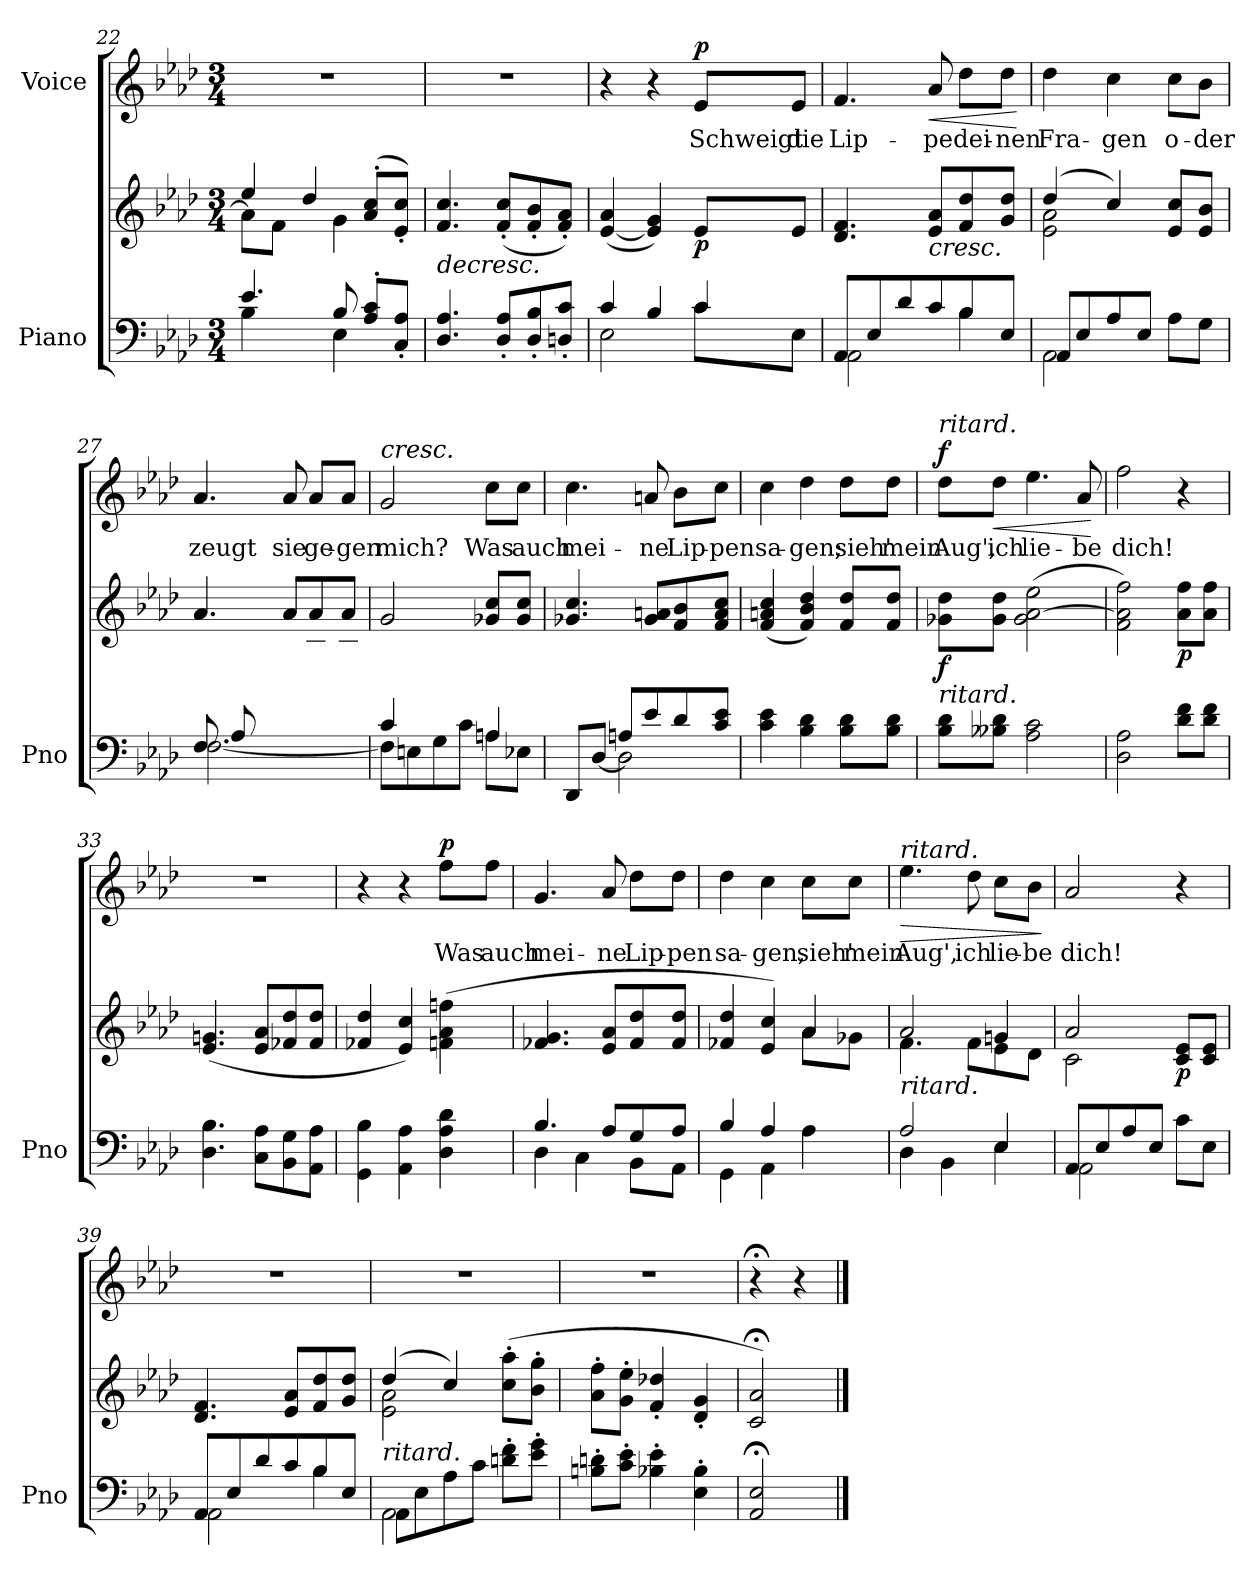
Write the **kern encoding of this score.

**kern	**kern	**dynam	**kern	**text	**dynam
*part2	*part2	*part2	*part1	*part1	*part1
*staff3	*staff2	*staff2/3	*staff1	*staff1	*staff1
*I"Piano	*	*	*I"Voice	*	*
*I'Pno	*	*	*	*	*
*clefF4	*clefG2	*	*clefG2	*	*
*k[b-e-a-d-]	*k[b-e-a-d-]	*	*k[b-e-a-d-]	*	*
*M3/4	*M3/4	*	*M3/4	*	*
=22	=22	=22	=22	=22	=22
*^	*^	*	*	*	*
4.e-/	4B-\	4ee-/	8a-\L]	.	2.r	.	.
.	.	.	8f\J	.	.	.	.
.	8ryy	4dd-/	8ryy	.	.	.	.
8B-/	4E-\	.	4g\	.	.	.	.
8A-/'< 8c/'<L	.	(8a-/' 8cc/'L	.	.	.	.	.
8C/'< 8A-/'<J	8ryy	8e-/' 8cc/'J)	8ryy	.	.	.	.
=23	=23	=23	=23	=23	=23	=23	=23
!	!	!	!	!LO:HP:b	!	!	!
*v	*v	*	*	*	*	*	*
*	*v	*v	*	*	*	*
4.D-/ 4.A-/	4.f/ 4.cc/	>	2.r	.	.
8D-/' 8A-/'L	(>8f/'> 8cc/'>L	.	.	.	.
8D-/' 8B-/'	8f/'> 8b-/'>	.	.	.	.
8Dn/' 8c/'J	8f/'> 8a-/'>J)	.	.	.	.
=24	=24	=24	=24	=24	=24
*^	*	*	*	*	*
4c/	2E-\	([4e-/ 4a-/	.	4r	.	.
4B-/	.	4e-/] 4g/)	.	4r	.	.
!	!	!	!LO:DY:b	!	!LO:LY:b	!LO:DY:a
4c/	8c\L	8e-/L	p	8e-/L	Schweigt	p
!	!	!	!	!	!LO:LY:b	!
.	8E-\J	8e-/J	.	8e-/J	die	.
=25	=25	=25	=25	=25	=25	=25
!	!	!	!	!	!LO:LY:b	!
8AA-/L	2AA-\	4.d-/ 4.f/	.	4.f/	Lip-	.
8E-/	.	.	.	.	.	.
8d-/	.	.	.	.	.	.
!	!	!	!LO:HP:b	!	!LO:LY:b	!LO:HP:b
8c/	.	8e-/ 8a-/L	<	8a-/	-pe	<
!	!	!	!	!	!LO:LY:b	!
8B-/	4B-\	8f/ 8dd-/	.	8dd-\L	dei-	.
!	!	!	!	!	!LO:LY:b	!
8E-/J	.	8g/ 8dd-/J	.	8dd-\J	-nen	.
*v	*v	*	*	*	*	*
.	.	]	.	.	[
=26	=26	=26	=26	=26	=26
*^	*^	*	*	*	*
!	!	!	!	!	!	!LO:LY:b	!
2AA-\	8AA-/L	(4dd-/	2e-\ 2a-\	.	4dd-\	Fra-	.
.	8E-/	.	.	.	.	.	.
!	!	!	!	!	!	!LO:LY:b	!
.	8A-/	4cc/)	.	.	4cc\	-gen	.
.	8E-/J	.	.	.	.	.	.
!	!	!	!	!	!	!LO:LY:b	!
8A-\L	4ryy	8e-/ 8cc/L	4ryy	.	8cc\L	o-	.
!	!	!	!	!	!	!LO:LY:b	!
8G\J	.	8e-/ 8b-/J	.	.	8b-\J	-der	.
!!LO:LB:g=z
=27	=27	=27	=27	=27	=27	=27	=27
!	!	!	!	!	!	!LO:LY:b	!
8F/L	[2.F\	4.a-/	4ryy	.	4.a-/	zeugt	.
8A-/	.	.	.	.	.	.	.
2ryy	.	.	8e-\	.	.	.	.
!	!	!	!	!	!	!LO:LY:b	!
.	.	8a-/L	8d-\	.	8a-/	sie	.
!	!	!	!	!	!	!LO:LY:b	!
.	.	8a-/	8c\	.	8a-/L	ge-	.
!	!	!	!	!	!	!LO:LY:b	!
.	.	8a-/J	8Bn\J	.	8a-/J	-gen	.
=28	=28	=28	=28	=28	=28	=28	=28
!	!	!	!	!	!LO:TX:a:i:t=cresc.	!	!
!	!	!LO:TX:a:i:t=cresc.	!	!	!	!	!
!	!	!	!	!	!	!LO:LY:b	!
*	*	*v	*v	*	*	*	*
4c/	8F\L]	2g/	.	2g/	mich?	.
.	8En\	.	.	.	.	.
4ryy	8G\	.	.	.	.	.
.	8c\J	.	.	.	.	.
!	!	!	!	!	!LO:LY:b	!
4An/	8A\L	8g-X/ 8cc/L	.	8cc\L	Was	.
!	!	!	!	!	!LO:LY:b	!
.	8E-X\J	8g-/ 8cc/J	.	8cc\J	auch	.
=29	=29	=29	=29	=29	=29	=29
!	!	!	!	!	!LO:LY:b	!
8DD-/L	4ryy	4.g-X/ 4.cc/	.	4.cc\	mei-	.
[8D-/J	.	.	.	.	.	.
8An/L	2D-\]	.	.	.	.	.
!	!	!	!	!	!LO:LY:b	!
8e-/	.	8g-/ 8an/L	.	8an/	-ne	.
!	!	!	!	!	!LO:LY:b	!
8d-/	.	8f/ 8b-/	.	8b-\L	Lip-	.
!	!	!	!	!	!LO:LY:b	!
8c/ 8e-/J	.	8f/ 8a/ 8cc/J	.	8cc\J	-pen	.
*v	*v	*	*	*	*	*
=30	=30	=30	=30	=30	=30
!	!	!	!	!LO:LY:b	!
4c\ 4e-\	(>4f/ 4an/ 4cc/	.	4cc\	sa-	.
!	!	!	!	!LO:LY:b	!
4B-\ 4d-\	4f/ 4b-/ 4dd-/)	.	4dd-\	-gen;	.
!	!	!	!	!LO:LY:b	!
8B-\ 8d-\L	8f/ 8dd-/L	.	8dd-\L	sieh'	.
!	!	!	!	!LO:LY:b	!
8B-\ 8d-\J	8f/ 8dd-/J	.	8dd-\J	mein	.
=31	=31	=31	=31	=31	=31
!	!	!	!LO:TX:a:i:t=ritard.	!	!
!	!LO:TX:b:i:t=ritard.	!	!	!	!
!	!	!LO:DY:b	!	!LO:LY:b	!LO:DY:a
8B-\ 8d-\L	8g-X\ 8dd-\L	f	8dd-\L	Aug',	f
!	!	!	!	!LO:LY:b	!LO:HP:b
8B--X\ 8d-\J	8g-\ 8dd-\J	.	8dd-\J	ich	<
!	!	!	!	!LO:LY:b	!
2A-\ 2c\	(>2g-\ [>2a-\ 2ee-\	.	4.ee-\	lie-	.
!	!	!	!	!LO:LY:b	!
.	.	.	8a-/	-be	.
.	.	.	.	.	[
!!LO:LB:g=z
=32	=32	=32	=32	=32	=32
!	!	!	!	!LO:LY:b	!
2D-\ 2A-\	2f\ 2a-\] 2ff\)	.	2ff\	dich!	.
!	!	!LO:DY:b	!	!	!
8d-\ 8f\L	8a-\ 8ff\L	p	4r	.	.
8d-\ 8f\J	8a-\ 8ff\J	.	.	.	.
=33	=33	=33	=33	=33	=33
4.D-\ 4.B-\	(<4.e-/ 4.gn/	.	2.r	.	.
8C\ 8A-\L	8e-/ 8a-/L	.	.	.	.
8BB-\ 8G\	8f-X/ 8dd-/	.	.	.	.
8AA-\ 8A-\J	8f-/ 8dd-/J	.	.	.	.
=34	=34	=34	=34	=34	=34
4GG\ 4B-\	4f-X/ 4dd-/	.	4r	.	.
4AA-\ 4A-\	4e-/ 4cc/)	.	4r	.	.
!	!	!	!	!LO:LY:b	!LO:DY:a
4D-\ 4A-\ 4d-\	(4fn\ 4a-\ 4ffn\	.	8ff\L	Was	p
!	!	!	!	!LO:LY:b	!
.	.	.	8ff\J	auch	.
=35	=35	=35	=35	=35	=35
*^	*	*	*	*	*
!	!	!	!	!	!LO:LY:b	!
4.B-/	4D-\	4.f-X/ 4.g/	.	4.g/	mei-	.
.	4C\	.	.	.	.	.
!	!	!	!	!	!LO:LY:b	!
8A-/L	.	8e-/ 8a-/L	.	8a-/	-ne	.
!	!	!	!	!	!LO:LY:b	!
8G/	8BB-\L	8f-/ 8dd-/	.	8dd-\L	Lip-	.
!	!	!	!	!	!LO:LY:b	!
8A-/J	8AA-\J	8f-/ 8dd-/J	.	8dd-\J	-pen	.
=36	=36	=36	=36	=36	=36	=36
*	*	*^	*	*	*	*
!	!	!	!	!	!	!LO:LY:b	!
4B-/	4GG\	4f-X/ 4dd-/	2ryy	.	4dd-\	sa-	.
!	!	!	!	!	!	!LO:LY:b	!
4A-/	4AA-\	4e-/ 4cc/)	.	.	4cc\	-gen,	.
!	!	!	!	!	!	!LO:LY:b	!
4ryy	4A-\	4a-/	8a-\L	.	8cc\L	sieh'	.
!	!	!	!	!	!	!LO:LY:b	!
.	.	.	8g-X\J	.	8cc\J	mein	.
!!LO:LB:g=z
=37	=37	=37	=37	=37	=37	=37	=37
!	!	!	!	!	!LO:TX:a:i:t=ritard.	!	!
!	!	!LO:TX:b:i:t=ritard.	!	!	!	!	!
!	!	!	!	!	!	!LO:LY:b	!LO:HP:b
2A-/	4D-\	2a-/	4.f\	.	4.ee-\	Aug',	>
.	4BB-\	.	.	.	.	.	.
!	!	!	!	!	!	!LO:LY:b	!
.	.	.	8f\L	.	8dd-\	ich	.
!	!	!	!	!	!	!LO:LY:b	!
4E-/	4E-\	4gn/	8e-\	.	8cc\L	lie-	.
!	!	!	!	!	!	!LO:LY:b	!
.	.	.	8d-\J	.	8b-\J	-be	.
*v	*v	*	*	*	*	*	*
*	*v	*v	*	*	*	*
.	.	[	.	.	]
=38	=38	=38	=38	=38	=38
*^	*^	*	*	*	*
!	!	!	!	!	!	!LO:LY:b	!
8AA-/L	2AA-\	2a-/	2c\	.	2a-/	dich!	.
8E-/	.	.	.	.	.	.	.
8A-/	.	.	.	.	.	.	.
8E-/J	.	.	.	.	.	.	.
!	!	!	!	!LO:DY:b	!	!	!
4ryy	8c\L	8c/ 8e-/L	4ryy	p	4r	.	.
.	8E-\J	8c/ 8e-/J	.	.	.	.	.
*	*	*v	*v	*	*	*	*
=39	=39	=39	=39	=39	=39	=39
8AA-/L	2AA-\	4.d-/ 4.f/	.	2.r	.	.
8E-/	.	.	.	.	.	.
8d-/	.	.	.	.	.	.
8c/	.	8e-/ 8a-/L	.	.	.	.
8B-/	4B-\	8f/ 8dd-/	.	.	.	.
8E-/J	.	8g/ 8dd-/J	.	.	.	.
=40	=40	=40	=40	=40	=40	=40
*	*	*^	*	*	*	*
!	!	!LO:TX:b:i:t=ritard.	!	!	!	!	!
2AA-\	8AA-\L	(4dd-/	2e-\ 2a-\	.	2.r	.	.
.	8E-\	.	.	.	.	.	.
.	8A-\	4cc/)	.	.	.	.	.
.	8c\J	.	.	.	.	.	.
8dn\'> 8f\'>L	4ryy	4ryy	(>8cc\'> 8aa-\'>L	.	.	.	.
8e-\'> 8g\'>J	.	.	8b-\'> 8gg\'>J	.	.	.	.
*v	*v	*	*	*	*	*	*
*	*v	*v	*	*	*	*
=41	=41	=41	=41	=41	=41
8Bn\' 8dn\'L	8a-\' 8ff\'L	.	2.r	.	.
8c\' 8e-\'J	8g\' 8ee-\'J	.	.	.	.
4B-X\' 4e-\'	4f/' 4dd-X/'	.	.	.	.
4E-\' 4B-\'	4d-/' 4g/'	.	.	.	.
=42	=42	=42	=42	=42	=42
2AA-/;< 2E-/;<	2c/;< 2a-/;<)	.	4r;<	.	.
.	.	.	4r	.	.
==	==	==	==	==	==
*-	*-	*-	*-	*-	*-
